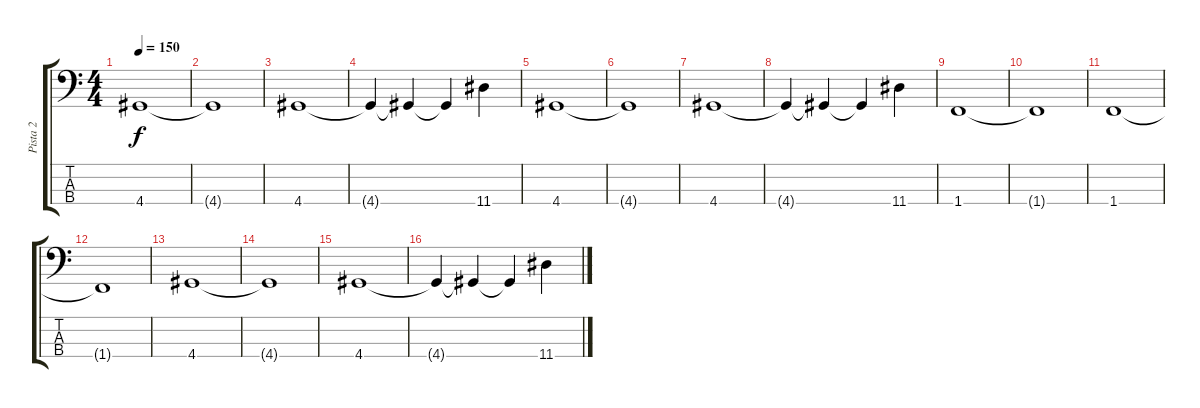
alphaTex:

\track ("Pista 2" "Pista 2") {instrument electricbassfinger}
\staff {score tabs}
\tuning (G2 D2 A1 E1) {hide}
\ts (4 4)
\tempo 150
\clef f4
\ks c
4.4.1{dy f instrument electricbassfinger} |
4.4{t}.1 |
4.4.1 |
4.4{t}.4 4.4{t}.4 4.4{t}.4 11.4.4 |
4.4.1 |
4.4{t}.1 |
4.4.1 |
4.4{t}.4 4.4{t}.4 4.4{t}.4 11.4.4 |
1.4.1 |
1.4{t}.1 |
1.4.1 |
1.4{t}.1 |
4.4.1 |
4.4{t}.1 |
4.4.1 |
4.4{t}.4 4.4{t}.4 4.4{t}.4 11.4.4
